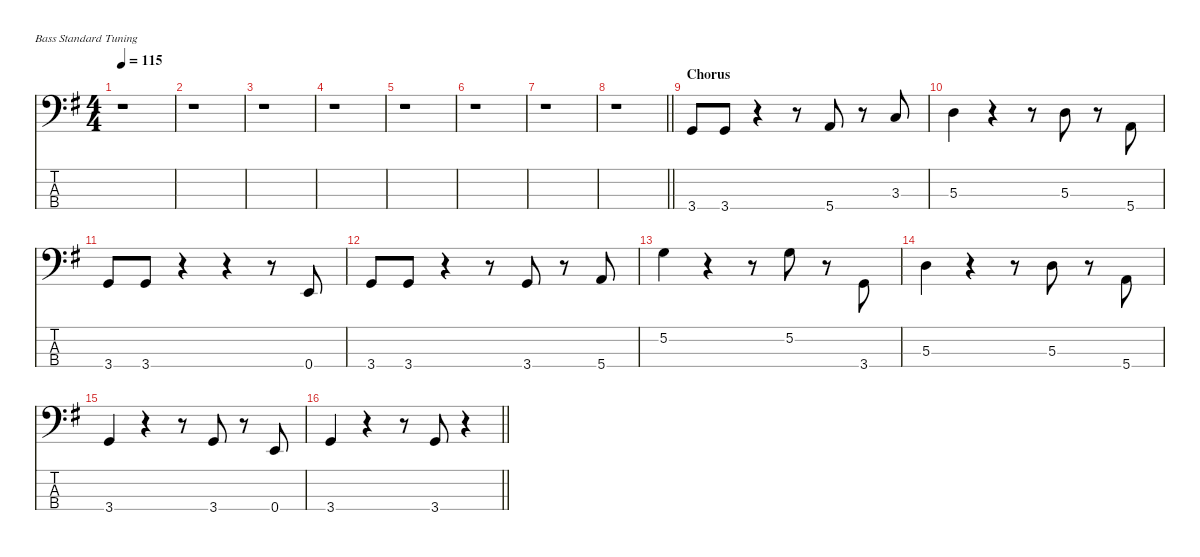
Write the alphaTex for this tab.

\defaultSystemsLayout 8
\hideDynamics
\bracketExtendMode nobrackets
\singleTrackTrackNamePolicy hidden
\multiTrackTrackNamePolicy hidden
\otherSystemsTrackNameOrientation horizontal
\track ("Bass" "el.bs.") {defaultSystemsLayout 8 instrument electricbassfinger}
\staff {score tabs}
\tuning (G2 D2 A1 E1)
\ts (4 4)
\tempo 115
\clef f4
\ks g
r.1{dy f beam Down} |
r.1{beam Down} |
r.1{beam Down} |
r.1{beam Down} |
r.1{beam Down} |
r.1{beam Down} |
r.1{beam Down} |
\barLineRight lightlight
r.1{beam Down} |
\section ("" "Chorus")
3.4{acc forcenatural}.8{beam Up} 3.4{acc forcenatural}.8{beam Up} r.4{beam Up} r.8{beam Up} 5.4{acc forcenatural}.8{beam Up} r.8{beam Up} 3.3{acc forcenatural}.8{beam Up} |
5.3{acc forcenatural}.4{beam Down} r.4{beam Down} r.8{beam Down} 5.3{acc forcenatural}.8{beam Down} r.8{beam Down} 5.4{acc forcenatural}.8{beam Up} |
3.4{acc forcenatural}.8{beam Up} 3.4{acc forcenatural}.8{beam Up} r.4{beam Up} r.4{beam Up} r.8{beam Up} 0.4{acc forcenatural}.8{beam Up} |
3.4{acc forcenatural}.8{beam Up} 3.4{acc forcenatural}.8{beam Up} r.4{beam Up} r.8{beam Up} 3.4{acc forcenatural}.8{beam Up} r.8{beam Up} 5.4{acc forcenatural}.8{beam Up} |
5.2{acc forcenatural}.4{beam Down} r.4{beam Down} r.8{beam Down} 5.2{acc forcenatural}.8{beam Down} r.8{beam Down} 3.4{acc forcenatural}.8{beam Up} |
5.3{acc forcenatural}.4{beam Down} r.4{beam Down} r.8{beam Down} 5.3{acc forcenatural}.8{beam Down} r.8{beam Down} 5.4{acc forcenatural}.8{beam Up} |
3.4{acc forcenatural}.4{beam Up} r.4{beam Up} r.8{beam Up} 3.4{acc forcenatural}.8{beam Up} r.8{beam Up} 0.4{acc forcenatural}.8{beam Up} |
\barLineRight lightlight
3.4{acc forcenatural}.4{beam Up} r.4{beam Up} r.8{beam Up} 3.4{acc forcenatural}.8{beam Up} r.4{beam Up}
